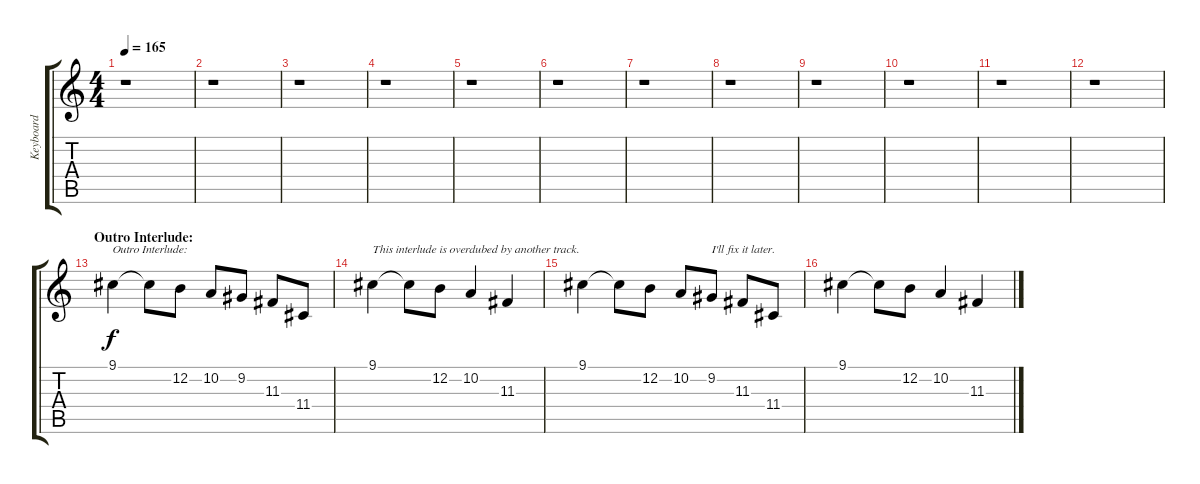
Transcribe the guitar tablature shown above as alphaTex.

\track ("Keyboard" "Keyboard") {instrument pad3polysynth}
\staff {score tabs}
\tuning (E4 B3 G3 D3 A2 E2) {hide}
\ts (4 4)
\tempo 165
\clef g2
\ks c
r.1{dy f} |
r.1 |
r.1 |
r.1 |
r.1 |
r.1 |
r.1 |
r.1 |
r.1 |
r.1 |
r.1 |
r.1 |
\section ("" "Outro Interlude:")
9.1.4{txt "Outro Interlude:"} 9.1{t}.8 12.2.8 10.2.8 9.2.8 11.3.8 11.4.8 |
9.1.4{txt "This interlude is overdubed by another track."} 9.1{t}.8 12.2.8 10.2.4 11.3.4 |
9.1.4 9.1{t}.8 12.2.8 10.2.8 9.2.8{txt "I'll fix it later."} 11.3.8 11.4.8 |
9.1.4 9.1{t}.8 12.2.8 10.2.4 11.3.4
